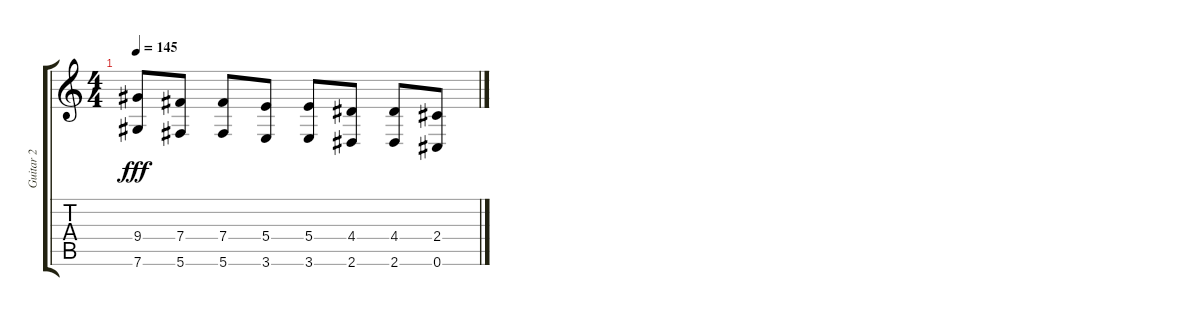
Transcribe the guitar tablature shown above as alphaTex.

\track ("Guitar 2" "Guitar 2") {instrument distortionguitar}
\staff {score tabs}
\tuning (Db4 Ab3 E3 B2 Gb2 Db2) {hide}
\ts (4 4)
\tempo 145
\clef g2
\ks c
(9.4 7.6).8{dy fff} (7.4 5.6).8 (7.4 5.6).8 (5.4 3.6).8 (5.4 3.6).8 (4.4 2.6).8 (4.4 2.6).8 (2.4 0.6).8
